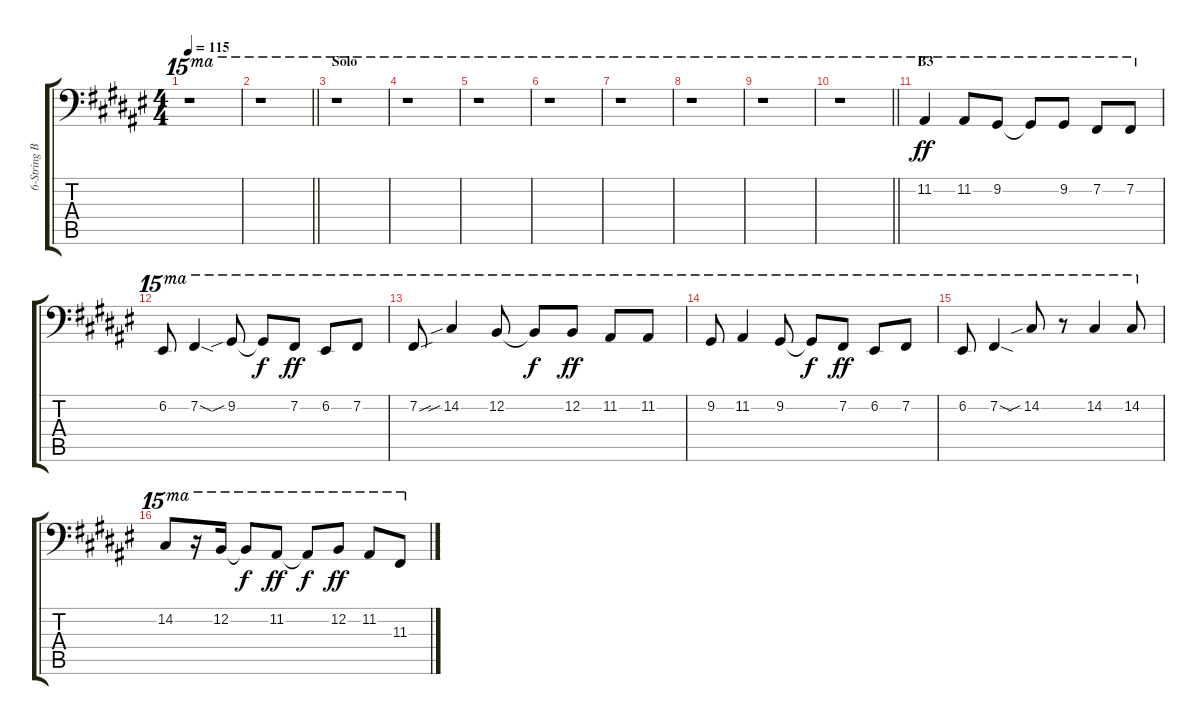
\track ("6-String Bass I" "6-String B") {instrument electricbasspick}
\staff {score tabs}
\tuning (E3 B2 G2 D2 A1 E1) {hide}
\ts (4 4)
\tempo 115
\clef f4
\ks f#
r.1{ot 15ma dy f} |
\barLineRight lightlight
r.1{ot 15ma} |
\section ("" "Solo")
r.1{ot 15ma} |
r.1{ot 15ma} |
r.1{ot 15ma} |
r.1{ot 15ma} |
r.1{ot 15ma} |
r.1{ot 15ma} |
r.1{ot 15ma} |
\barLineRight lightlight
r.1{ot 15ma} |
\section ("" "B3")
11.2.4{ot 15ma dy ff} 11.2.8{ot 15ma} 9.2.8{ot 15ma} 9.2{t}.8{ot 15ma} 9.2.8{ot 15ma} 7.2.8{ot 15ma} 7.2.8{ot 15ma} |
6.2.8{ot 15ma} 7.2{sod}.4{ot 15ma} 9.2{sib}.8{ot 15ma} 9.2{t}.8{ot 15ma dy f} 7.2.8{ot 15ma dy ff} 6.2.8{ot 15ma} 7.2.8{ot 15ma} |
7.2{sou}.8{ot 15ma} 14.2{sib}.4{ot 15ma} 12.2.8{ot 15ma} 12.2{t}.8{ot 15ma dy f} 12.2.8{ot 15ma dy ff} 11.2.8{ot 15ma} 11.2.8{ot 15ma} |
9.2.8{ot 15ma} 11.2.4{ot 15ma} 9.2.8{ot 15ma} 9.2{t}.8{ot 15ma dy f} 7.2.8{ot 15ma dy ff} 6.2.8{ot 15ma} 7.2.8{ot 15ma} |
6.2.8{ot 15ma} 7.2{sod}.4{ot 15ma} 14.2{sib}.8{ot 15ma} r.8{ot 15ma} 14.2.4{ot 15ma} 14.2.8{ot 15ma} |
14.2.8{ot 15ma} r.16{ot 15ma} 12.2.16{ot 15ma} 12.2{t}.8{ot 15ma dy f} 11.2.8{ot 15ma dy ff} 11.2{t}.8{ot 15ma dy f} 12.2.8{ot 15ma dy ff} 11.2.8{ot 15ma} 11.3.8{ot 15ma}
